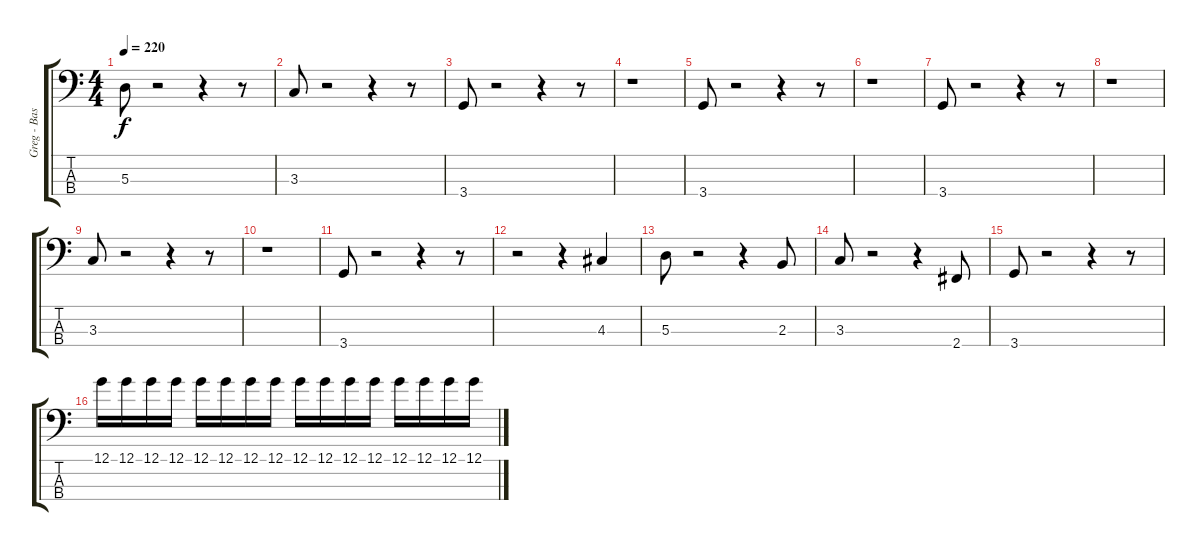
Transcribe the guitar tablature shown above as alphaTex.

\track ("Greg - Bass" "Greg - Bas") {instrument electricbasspick}
\staff {score tabs}
\tuning (G2 D2 A1 E1) {hide}
\ts (4 4)
\tempo 220
\clef f4
\ks c
5.3.8{dy f} r.2 r.4 r.8 |
3.3.8 r.2 r.4 r.8 |
3.4.8 r.2 r.4 r.8 |
r.1 |
3.4.8 r.2 r.4 r.8 |
r.1 |
3.4.8 r.2 r.4 r.8 |
r.1 |
3.3.8 r.2 r.4 r.8 |
r.1 |
3.4.8 r.2 r.4 r.8 |
r.2 r.4 4.3.4 |
5.3.8 r.2 r.4 2.3.8 |
3.3.8 r.2 r.4 2.4.8 |
3.4.8 r.2 r.4 r.8 |
12.1.16 12.1.16 12.1.16 12.1.16 12.1.16 12.1.16 12.1.16 12.1.16 12.1.16 12.1.16 12.1.16 12.1.16 12.1.16 12.1.16 12.1.16 12.1.16
